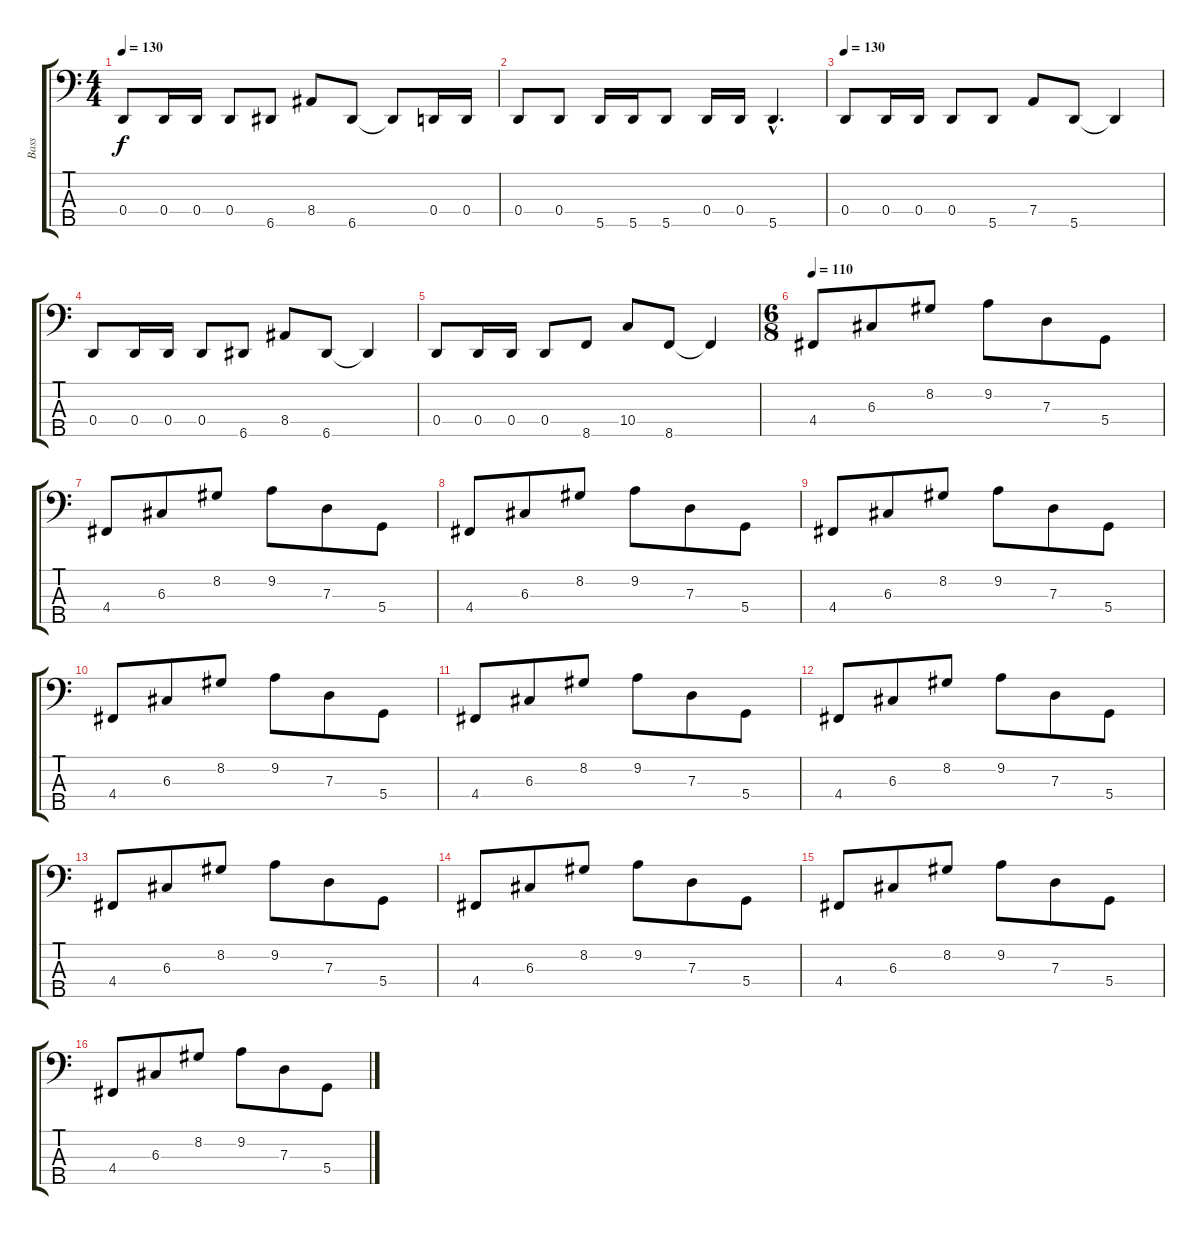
\track ("Bass" "Bass") {instrument electricbasspick}
\staff {score tabs}
\tuning (F2 C2 G1 D1 A0) {hide}
\ts (4 4)
\tempo 130
\clef f4
\ks c
0.4.8{dy f} 0.4.16 0.4.16 0.4.8 6.5.8 8.4.8 6.5.8 6.5{t}.8 0.4.16 0.4.16 |
0.4.8 0.4.8 5.5.16 5.5.16 5.5.8 0.4.16 0.4.16 5.5{hac}.4{d} |
\tempo 130
0.4.8 0.4.16 0.4.16 0.4.8 5.5.8 7.4.8 5.5.8 5.5{t}.4 |
0.4.8 0.4.16 0.4.16 0.4.8 6.5.8 8.4.8 6.5.8 6.5{t}.4 |
0.4.8 0.4.16 0.4.16 0.4.8 8.5.8 10.4.8 8.5.8 8.5{t}.4 |
\ts (6 8)
\tempo 110
4.4.8 6.3.8 8.2.8 9.2.8 7.3.8 5.4.8 |
4.4.8 6.3.8 8.2.8 9.2.8 7.3.8 5.4.8 |
4.4.8 6.3.8 8.2.8 9.2.8 7.3.8 5.4.8 |
4.4.8 6.3.8 8.2.8 9.2.8 7.3.8 5.4.8 |
4.4.8 6.3.8 8.2.8 9.2.8 7.3.8 5.4.8 |
4.4.8 6.3.8 8.2.8 9.2.8 7.3.8 5.4.8 |
4.4.8 6.3.8 8.2.8 9.2.8 7.3.8 5.4.8 |
4.4.8 6.3.8 8.2.8 9.2.8 7.3.8 5.4.8 |
4.4.8 6.3.8 8.2.8 9.2.8 7.3.8 5.4.8 |
4.4.8 6.3.8 8.2.8 9.2.8 7.3.8 5.4.8 |
4.4.8 6.3.8 8.2.8 9.2.8 7.3.8 5.4.8
